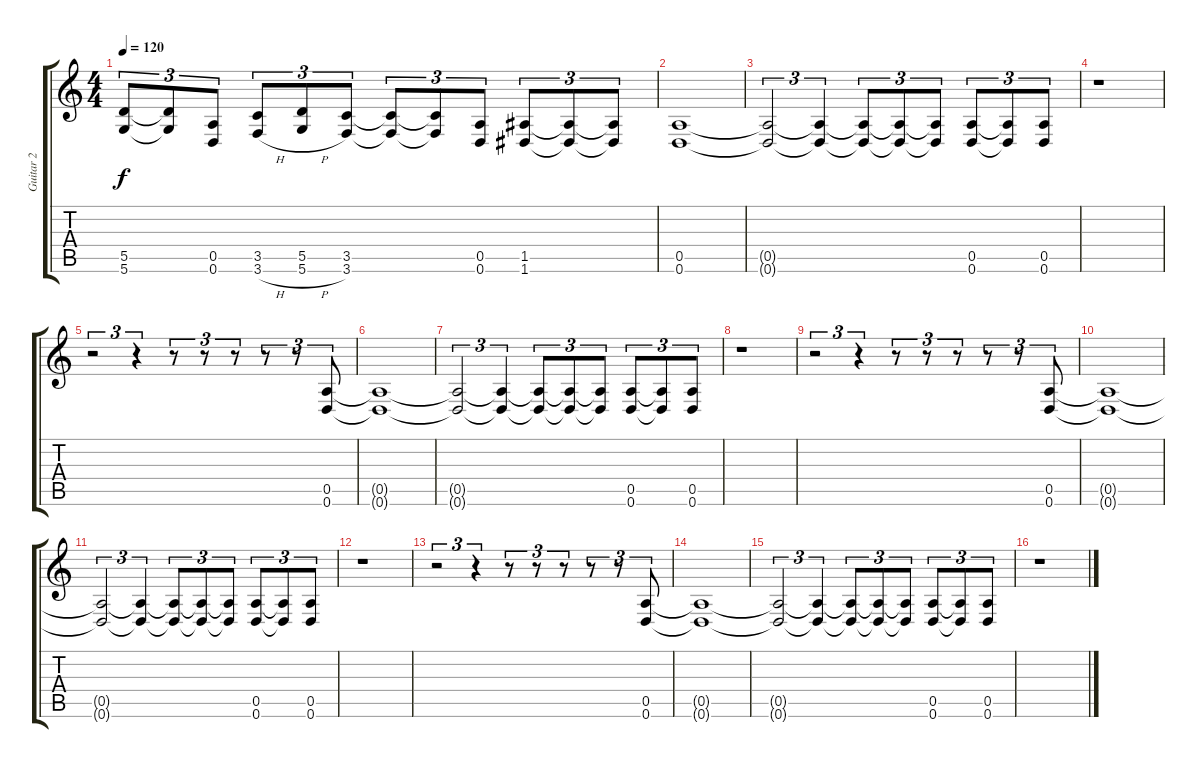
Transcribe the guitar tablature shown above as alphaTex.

\track ("Guitar 2" "Guitar 2") {instrument distortionguitar}
\staff {score tabs}
\tuning (E4 B3 G3 D3 A2 D2) {hide}
\ts (4 4)
\tempo 120
\clef g2
\ks c
(5.5{t} 5.6{t}).8{tu (3 2) dy f} (5.5{t} 5.6{t}).8{tu (3 2)} (0.5 0.6).8{tu (3 2)} (3.5 3.6{h}).8{tu (3 2)} (5.5 5.6{h}).8{tu (3 2)} (3.5 3.6).8{tu (3 2)} (3.5{t} 3.6{t}).8{tu (3 2)} (3.5{t} 3.6{t}).8{tu (3 2)} (0.5 0.6).8{tu (3 2)} (1.5 1.6).8{tu (3 2)} (1.5{t} 1.6{t}).8{tu (3 2)} (1.5{t} 1.6{t}).8{tu (3 2)} |
(0.5 0.6).1 |
(0.5{t} 0.6{t}).2{tu (3 2)} (0.5{t} 0.6{t}).4{tu (3 2)} (0.5{t} 0.6{t}).8{tu (3 2)} (0.5{t} 0.6{t}).8{tu (3 2)} (0.5{t} 0.6{t}).8{tu (3 2)} (0.5 0.6).8{tu (3 2)} (0.5{t} 0.6{t}).8{tu (3 2)} (0.5 0.6).8{tu (3 2)} |
r.1 |
r.2{tu (3 2)} r.4{tu (3 2)} r.8{tu (3 2)} r.8{tu (3 2)} r.8{tu (3 2)} r.8{tu (3 2)} r.8{tu (3 2)} (0.5 0.6).8{tu (3 2)} |
(0.5{t} 0.6{t}).1 |
(0.5{t} 0.6{t}).2{tu (3 2)} (0.5{t} 0.6{t}).4{tu (3 2)} (0.5{t} 0.6{t}).8{tu (3 2)} (0.5{t} 0.6{t}).8{tu (3 2)} (0.5{t} 0.6{t}).8{tu (3 2)} (0.5 0.6).8{tu (3 2)} (0.5{t} 0.6{t}).8{tu (3 2)} (0.5 0.6).8{tu (3 2)} |
r.1 |
r.2{tu (3 2)} r.4{tu (3 2)} r.8{tu (3 2)} r.8{tu (3 2)} r.8{tu (3 2)} r.8{tu (3 2)} r.8{tu (3 2)} (0.5 0.6).8{tu (3 2)} |
(0.5{t} 0.6{t}).1 |
(0.5{t} 0.6{t}).2{tu (3 2)} (0.5{t} 0.6{t}).4{tu (3 2)} (0.5{t} 0.6{t}).8{tu (3 2)} (0.5{t} 0.6{t}).8{tu (3 2)} (0.5{t} 0.6{t}).8{tu (3 2)} (0.5 0.6).8{tu (3 2)} (0.5{t} 0.6{t}).8{tu (3 2)} (0.5 0.6).8{tu (3 2)} |
r.1 |
r.2{tu (3 2)} r.4{tu (3 2)} r.8{tu (3 2)} r.8{tu (3 2)} r.8{tu (3 2)} r.8{tu (3 2)} r.8{tu (3 2)} (0.5 0.6).8{tu (3 2)} |
(0.5{t} 0.6{t}).1 |
(0.5{t} 0.6{t}).2{tu (3 2)} (0.5{t} 0.6{t}).4{tu (3 2)} (0.5{t} 0.6{t}).8{tu (3 2)} (0.5{t} 0.6{t}).8{tu (3 2)} (0.5{t} 0.6{t}).8{tu (3 2)} (0.5 0.6).8{tu (3 2)} (0.5{t} 0.6{t}).8{tu (3 2)} (0.5 0.6).8{tu (3 2)} |
r.1
